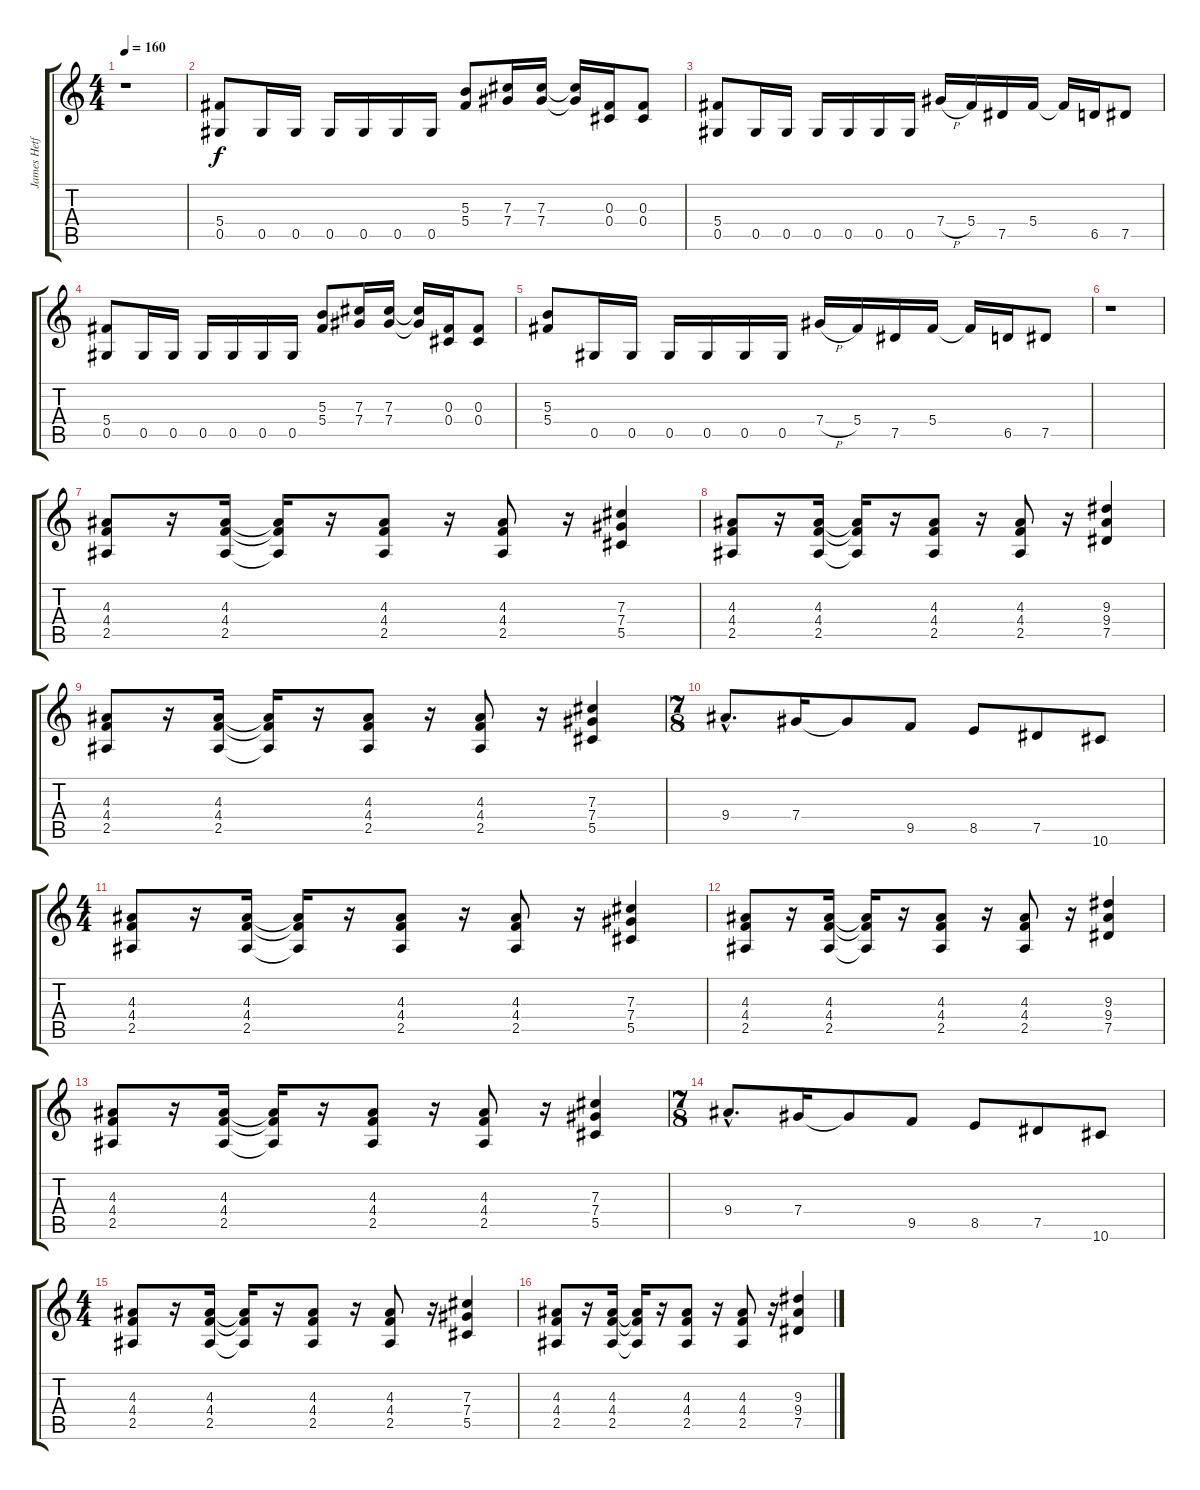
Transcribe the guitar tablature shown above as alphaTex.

\track ("James Hetfield (Distortion Guitar)" "James Hetf") {instrument distortionguitar}
\staff {score tabs}
\tuning (Eb4 Bb3 Gb3 Db3 Ab2 Eb2) {hide}
\ts (4 4)
\tempo 160
\clef g2
\ks c
r.1{dy f} |
(5.4 0.5).8 0.5.16 0.5.16 0.5.16 0.5.16 0.5.16 0.5.16 (5.3 5.4).8 (7.3 7.4).16 (7.3 7.4).16 (7.3{t} 7.4{t}).16 (0.3 0.4).16 (0.3 0.4).8 |
(5.4 0.5).8 0.5.16 0.5.16 0.5.16 0.5.16 0.5.16 0.5.16 7.4{h}.16 5.4.16 7.5.16 5.4.16 5.4{t}.16 6.5.16 7.5.8 |
(5.4 0.5).8 0.5.16 0.5.16 0.5.16 0.5.16 0.5.16 0.5.16 (5.3 5.4).8 (7.3 7.4).16 (7.3 7.4).16 (7.3{t} 7.4{t}).16 (0.3 0.4).16 (0.3 0.4).8 |
(5.3 5.4).8 0.5.16 0.5.16 0.5.16 0.5.16 0.5.16 0.5.16 7.4{h}.16 5.4.16 7.5.16 5.4.16 5.4{t}.16 6.5.16 7.5.8 |
r.1 |
(4.3 4.4 2.5).8 r.16 (4.3 4.4 2.5).16 (4.3{t} 4.4{t} 2.5{t}).16 r.16 (4.3 4.4 2.5).8 r.16 (4.3 4.4 2.5).8 r.16 (7.3 7.4 5.5).4 |
(4.3 4.4 2.5).8 r.16 (4.3 4.4 2.5).16 (4.3{t} 4.4{t} 2.5{t}).16 r.16 (4.3 4.4 2.5).8 r.16 (4.3 4.4 2.5).8 r.16 (9.3 9.4 7.5).4 |
(4.3 4.4 2.5).8 r.16 (4.3 4.4 2.5).16 (4.3{t} 4.4{t} 2.5{t}).16 r.16 (4.3 4.4 2.5).8 r.16 (4.3 4.4 2.5).8 r.16 (7.3 7.4 5.5).4 |
\ts (7 8)
9.4{hac}.8{d} 7.4.16 7.4{t}.8 9.5.8 8.5.8 7.5.8 10.6.8 |
\ts (4 4)
(4.3 4.4 2.5).8 r.16 (4.3 4.4 2.5).16 (4.3{t} 4.4{t} 2.5{t}).16 r.16 (4.3 4.4 2.5).8 r.16 (4.3 4.4 2.5).8 r.16 (7.3 7.4 5.5).4 |
(4.3 4.4 2.5).8 r.16 (4.3 4.4 2.5).16 (4.3{t} 4.4{t} 2.5{t}).16 r.16 (4.3 4.4 2.5).8 r.16 (4.3 4.4 2.5).8 r.16 (9.3 9.4 7.5).4 |
(4.3 4.4 2.5).8 r.16 (4.3 4.4 2.5).16 (4.3{t} 4.4{t} 2.5{t}).16 r.16 (4.3 4.4 2.5).8 r.16 (4.3 4.4 2.5).8 r.16 (7.3 7.4 5.5).4 |
\ts (7 8)
9.4{hac}.8{d} 7.4.16 7.4{t}.8 9.5.8 8.5.8 7.5.8 10.6.8 |
\ts (4 4)
(4.3 4.4 2.5).8 r.16 (4.3 4.4 2.5).16 (4.3{t} 4.4{t} 2.5{t}).16 r.16 (4.3 4.4 2.5).8 r.16 (4.3 4.4 2.5).8 r.16 (7.3 7.4 5.5).4 |
(4.3 4.4 2.5).8 r.16 (4.3 4.4 2.5).16 (4.3{t} 4.4{t} 2.5{t}).16 r.16 (4.3 4.4 2.5).8 r.16 (4.3 4.4 2.5).8 r.16 (9.3 9.4 7.5).4
